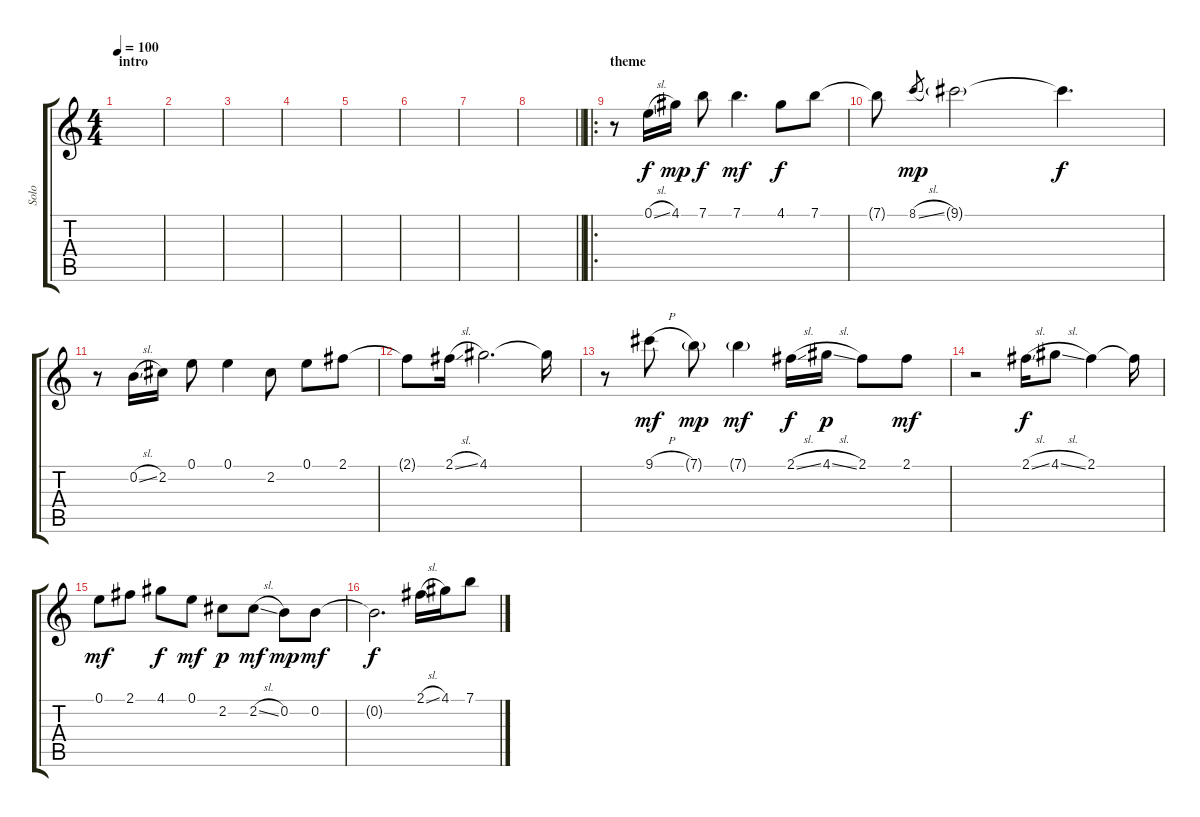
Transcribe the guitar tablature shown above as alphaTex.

\track ("Solo" "Solo") {instrument acousticguitarsteel}
\staff {score tabs}
\tuning (E4 B3 G3 D3 A2 E2) {hide}
\ts (4 4)
\section ("" "intro")
\tempo 100
\clef g2
\ks c
|
|
|
|
|
|
|
\barLineRight lightlight
|
\ro
\section ("" "theme")
r.8 0.1{sl}.16 4.1.16{dy mp} 7.1.8{dy f} 7.1.4{d dy mf} 4.1.8{dy f} 7.1.8 |
7.1{t}.8 8.1{sl}.8{gr dy mp} 9.1{g}.2 9.1{t}.4{d dy f} |
r.8 0.2{sl}.16 2.2.16 0.1.8 0.1.4 2.2.8 0.1.8 2.1.8 |
2.1{t}.8 2.1{sl}.16 4.1.2{d} 4.1{t}.16 |
r.8 9.1{h}.8{dy mf} 7.1{g}.8{dy mp} 7.1{g}.4{dy mf} 2.1{sl}.16{dy f} 4.1{sl}.16{dy p} 2.1.8 2.1.8{dy mf} |
r.2 2.1{sl}.16{dy f} 4.1{sl}.8 2.1.4 2.1{t}.16 |
0.1.8{dy mf} 2.1.8 4.1.8{dy f} 0.1.8{dy mf} 2.2.8{dy p} 2.2{sl}.8{dy mf} 0.2.8{dy mp} 0.2.8{dy mf} |
0.2{t}.2{d dy f} 2.1{sl}.16 4.1.16 7.1.8
